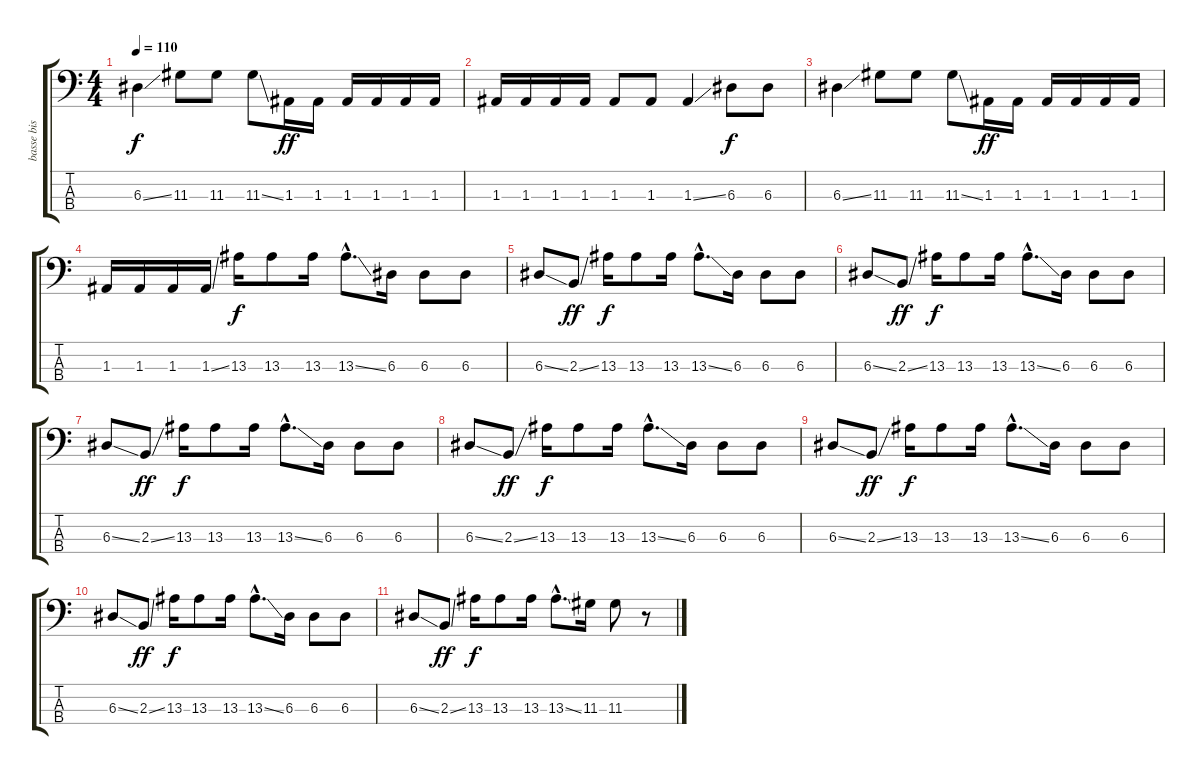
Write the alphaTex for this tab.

\track ("basse bis" "basse bis") {instrument electricbassfinger}
\staff {score tabs}
\tuning (G2 D2 A1 E1) {hide}
\ts (4 4)
\tempo 110
\clef f4
\ks c
6.3{ss}.4{dy f} 11.3.8 11.3.8 11.3{ss}.8 1.3.16{dy ff} 1.3.16 1.3.16 1.3.16 1.3.16 1.3.16 |
1.3.16 1.3.16 1.3.16 1.3.16 1.3.8 1.3.8 1.3{ss}.4 6.3.8{dy f} 6.3.8 |
6.3{ss}.4 11.3.8 11.3.8 11.3{ss}.8 1.3.16{dy ff} 1.3.16 1.3.16 1.3.16 1.3.16 1.3.16 |
1.3.16 1.3.16 1.3.16 1.3{ss}.16 13.3.16{dy f} 13.3.8 13.3.16 13.3{ss hac}.8{d} 6.3.16 6.3.8 6.3.8 |
6.3{ss}.8 2.3{ss}.8{dy ff} 13.3.16{dy f} 13.3.8 13.3.16 13.3{ss hac}.8{d} 6.3.16 6.3.8 6.3.8 |
6.3{ss}.8 2.3{ss}.8{dy ff} 13.3.16{dy f} 13.3.8 13.3.16 13.3{ss hac}.8{d} 6.3.16 6.3.8 6.3.8 |
6.3{ss}.8 2.3{ss}.8{dy ff} 13.3.16{dy f} 13.3.8 13.3.16 13.3{ss hac}.8{d} 6.3.16 6.3.8 6.3.8 |
6.3{ss}.8 2.3{ss}.8{dy ff} 13.3.16{dy f} 13.3.8 13.3.16 13.3{ss hac}.8{d} 6.3.16 6.3.8 6.3.8 |
6.3{ss}.8 2.3{ss}.8{dy ff} 13.3.16{dy f} 13.3.8 13.3.16 13.3{ss hac}.8{d} 6.3.16 6.3.8 6.3.8 |
6.3{ss}.8 2.3{ss}.8{dy ff} 13.3.16{dy f} 13.3.8 13.3.16 13.3{ss hac}.8{d} 6.3.16 6.3.8 6.3.8 |
6.3{ss}.8 2.3{ss}.8{dy ff} 13.3.16{dy f} 13.3.8 13.3.16 13.3{ss hac}.8{d} 11.3.16 11.3.8 r.8
